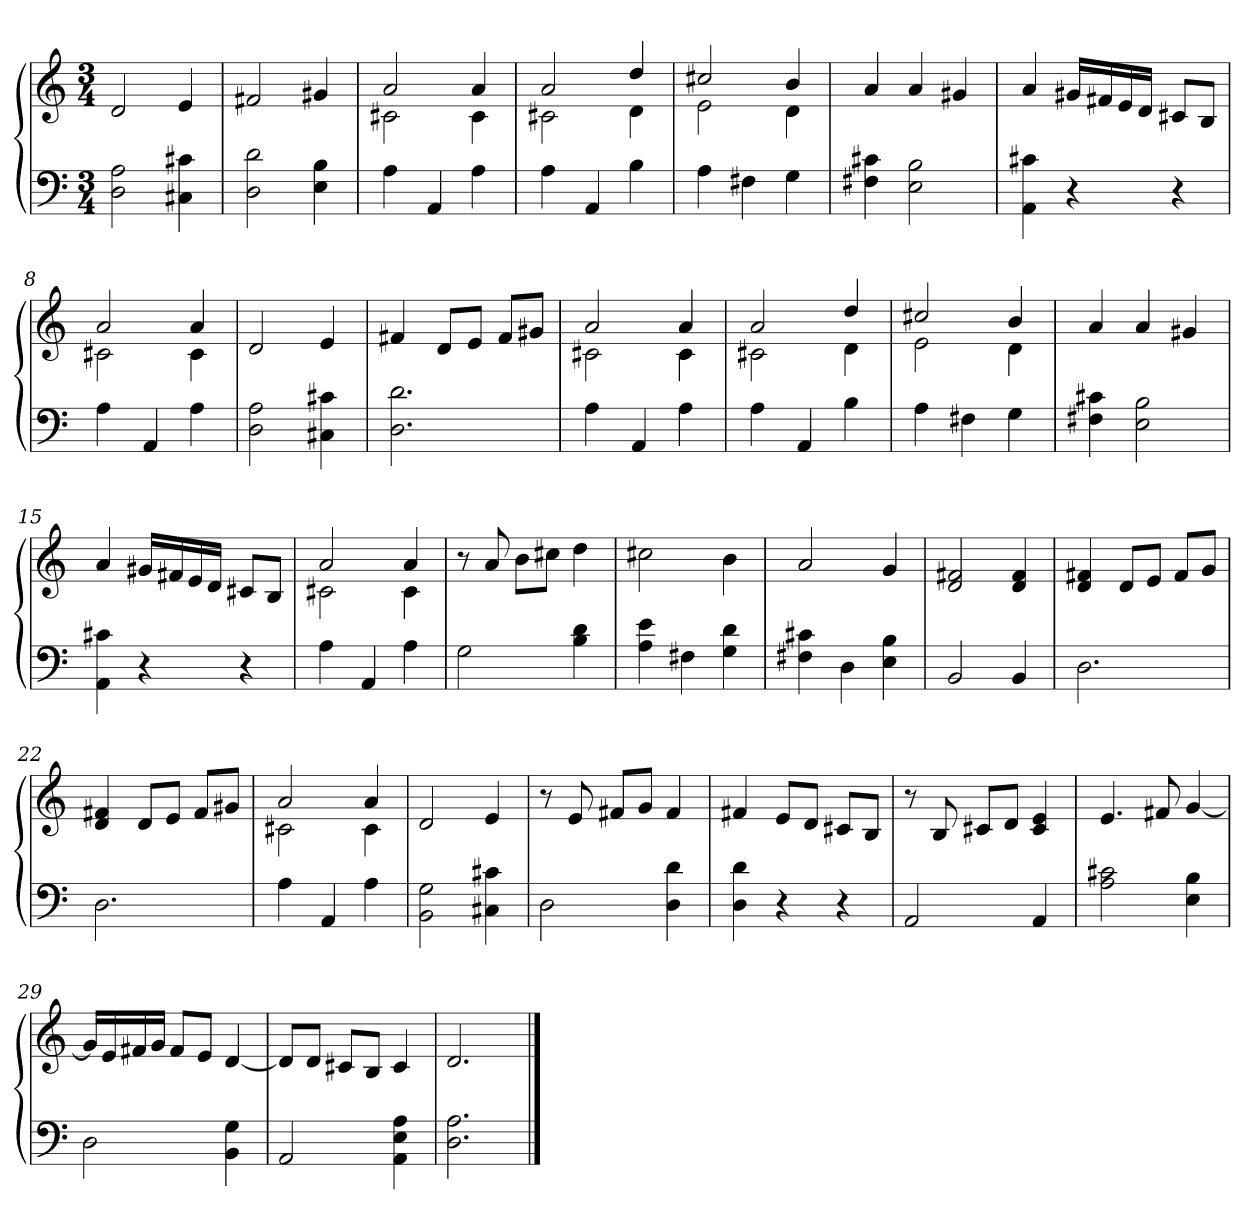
**kern	**kern
*part1	*part1
*staff2	*staff1
*clefF4	*clefG2
*k[]	*k[]
*M3/4	*M3/4
=1	=1
2D\ 2A\	2d/
4C#X\ 4c#X\	4e/
=2	=2
2D\ 2d\	2f#X/
4E\ 4B\	4g#X/
=3	=3
*	*^
4A\	2a/	2c#X\
4AA/	.	.
4A\	4a/	4c#\
=4	=4	=4
4A\	2a/	2c#X\
4AA/	.	.
4B\	4dd/	4d\
=5	=5	=5
4A\	2cc#X/	2e\
4F#X\	.	.
4G\	4b/	4d\
*	*v	*v
=6	=6
4F#X\ 4c#X\	4a/
2E\ 2B\	4a/
.	4g#X/
=7	=7
4AA\ 4c#X\	4a/
4r	16g#X/LL
.	16f#X/
.	16e/
.	16d/JJ
4r	8c#X/L
.	8B/J
!!LO:LB:g=z
=8	=8
*	*^
4A\	2a/	2c#X\
4AA/	.	.
4A\	4a/	4c#\
*	*v	*v
=9	=9
2D\ 2A\	2d/
4C#X\ 4c#X\	4e/
=10	=10
2.D\ 2.d\	4f#X/
.	8d/L
.	8e/J
.	8f#/L
.	8g#X/J
=11	=11
*	*^
4A\	2a/	2c#X\
4AA/	.	.
4A\	4a/	4c#\
=12	=12	=12
4A\	2a/	2c#X\
4AA/	.	.
4B\	4dd/	4d\
=13	=13	=13
4A\	2cc#X/	2e\
4F#X\	.	.
4G\	4b/	4d\
*	*v	*v
=14	=14
4F#X\ 4c#X\	4a/
2E\ 2B\	4a/
.	4g#X/
!!LO:LB:g=z
=15	=15
4AA\ 4c#X\	4a/
4r	16g#X/LL
.	16f#X/
.	16e/
.	16d/JJ
4r	8c#X/L
.	8B/J
=16	=16
*	*^
4A\	2a/	2c#X\
4AA/	.	.
4A\	4a/	4c#\
*	*v	*v
=17	=17
2G\	8r
.	8a/
.	8b\L
.	8cc#X\J
4B\ 4d\	4dd\
=18	=18
4A\ 4e\	2cc#X\
4F#X\	.
4G\ 4d\	4b\
=19	=19
4F#X\ 4c#X\	2a/
4D\	.
4E\ 4B\	4g/
=20	=20
2BB/	2d/ 2f#X/
4BB/	4d/ 4f#/
!!LO:LB:g=z
=21	=21
2.D\	4d/ 4f#X/
.	8d/L
.	8e/J
.	8f#/L
.	8g/J
=22	=22
2.D\	4d/ 4f#X/
.	8d/L
.	8e/J
.	8f#/L
.	8g#X/J
=23	=23
*	*^
4A\	2a/	2c#X\
4AA/	.	.
4A\	4a/	4c#\
*	*v	*v
=24	=24
2BB\ 2G\	2d/
4C#X\ 4c#X\	4e/
=25	=25
2D\	8r
.	8e/
.	8f#X/L
.	8g/J
4D\ 4d\	4f#/
=26	=26
4D\ 4d\	4f#X/
4r	8e/L
.	8d/J
4r	8c#X/L
.	8B/J
=27	=27
2AA/	8r
.	8B/
.	8c#X/L
.	8d/J
4AA/	4c#/ 4e/
!!LO:LB:g=z
=28	=28
2A\ 2c#X\	4.e/
.	8f#X/
4E\ 4B\	[4g/
=29	=29
2D\	16g/LL]
.	16e/
.	16f#X/
.	16g/JJ
.	8f#/L
.	8e/J
4BB\ 4G\	[4d/
=30	=30
2AA/	8d/L]
.	8d/J
.	8c#X/L
.	8B/J
4AA\ 4E\ 4A\	4c#/
=31	=31
2.D\ 2.A\	2.d/
==	==
*-	*-
